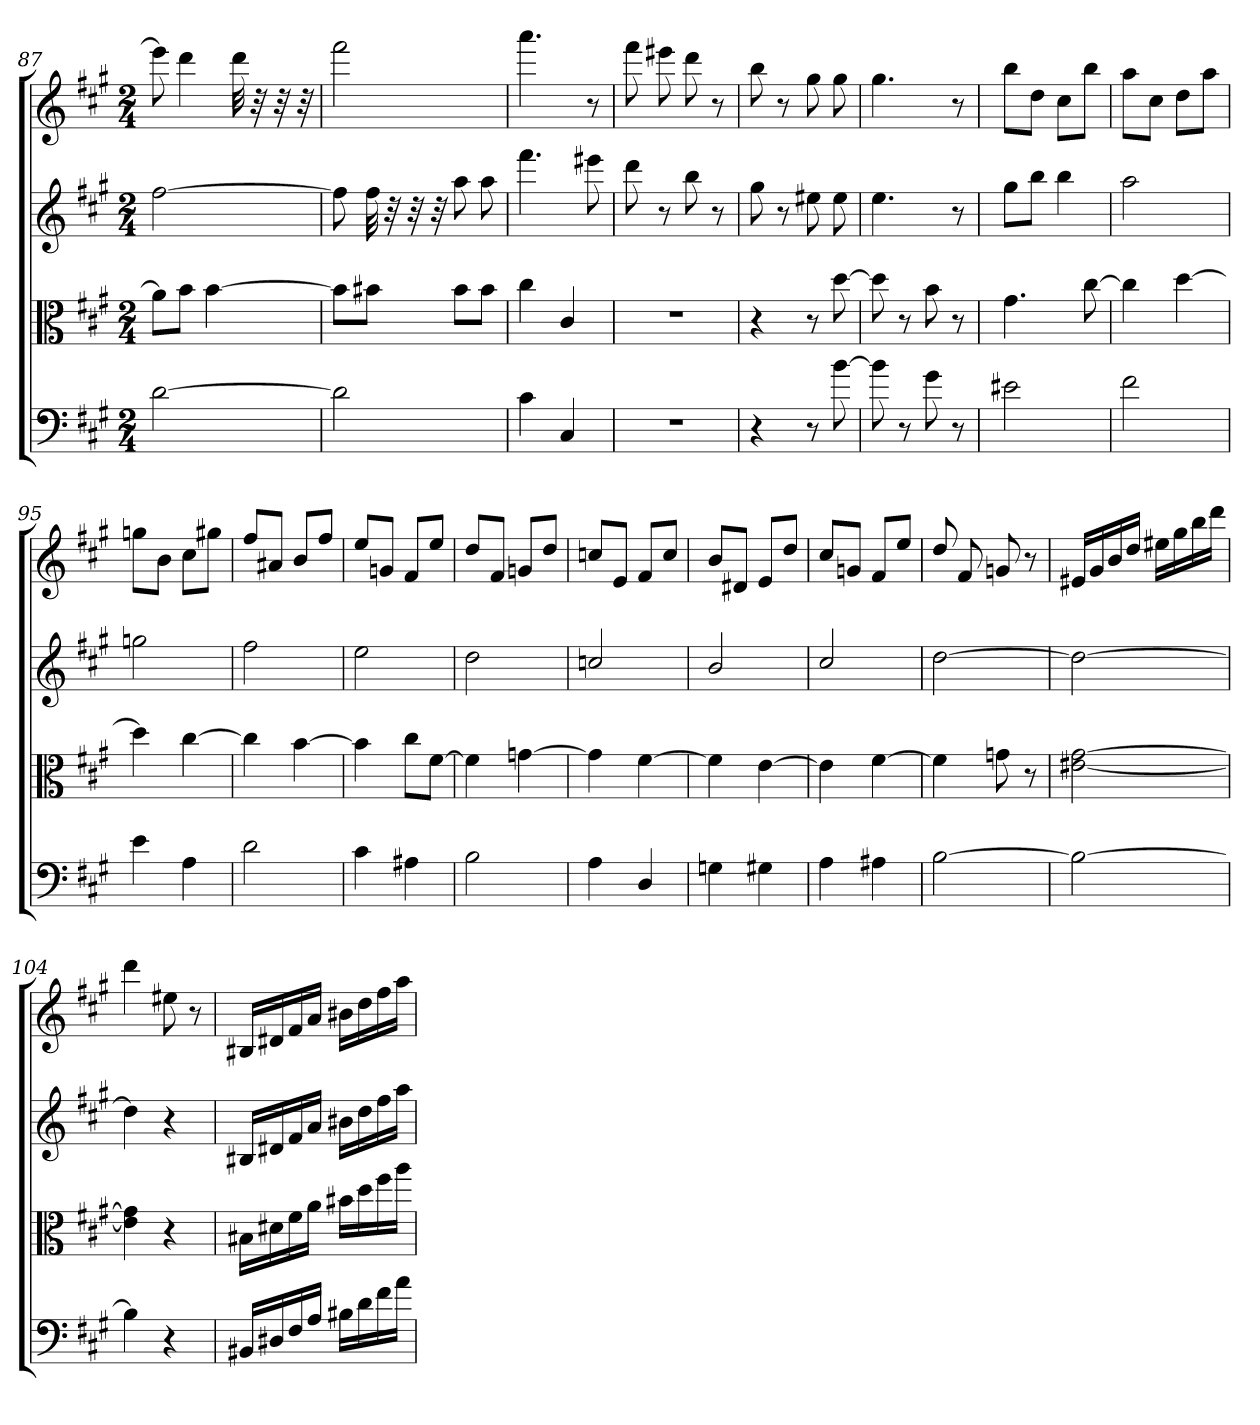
**kern	**kern	**kern	**kern
*part4	*part3	*part2	*part1
*staff4	*staff3	*staff2	*staff1
*clefF4	*clefC3	*clefG2	*clefG2
*k[f#c#g#]	*k[f#c#g#]	*k[f#c#g#]	*k[f#c#g#]
*f#:	*f#:	*f#:	*f#:
*M2/4	*M2/4	*M2/4	*M2/4
=87	=87	=87	=87
[2d\	8a#\L]	[2ff#\	8eee\]
.	8b\J	.	4ddd\
.	[4b\	.	.
.	.	.	32ddd\
.	.	.	32r
.	.	.	32r
.	.	.	32r
=88	=88	=88	=88
2d\]	8b\L]	8ff#\]	2fff#\
.	8b#X\J	32ff#\	.
.	.	32r	.
.	.	32r	.
.	.	32r	.
.	8b#\L	8aa\	.
.	8b#\J	8aa\	.
=89	=89	=89	=89
4c#\	4cc#\	4.fff#\	4.aaa\
4C#/	4c#/	.	.
.	.	8eee#X\	8r
=90	=90	=90	=90
2r	2r	8ddd\	8fff#\
.	.	8r	8eee#X\
.	.	8bb\	8ddd\
.	.	8r	8r
=91	=91	=91	=91
4r	4r	8gg#\	8bb\
.	.	8r	8r
8r	8r	8ee#X\	8gg#\
[8b\	[8dd\	8ee#\	8gg#\
=92	=92	=92	=92
8b\]	8dd\]	4.ee\	4.gg#\
8r	8r	.	.
8g#\	8b\	.	.
8r	8r	8r	8r
=93	=93	=93	=93
2e#X\	4.g#\	8gg#\L	8bb\L
.	.	8bb\J	8dd\J
.	.	4bb\	8cc#\L
.	[8cc#\	.	8bb\J
=94	=94	=94	=94
2f#\	4cc#\]	2aa\	8aa\L
.	.	.	8cc#\J
.	[4dd\	.	8dd\L
.	.	.	8aa\J
=95	=95	=95	=95
4e\	4dd\]	2ggn\	8ggn\L
.	.	.	8b\J
4A\	[4cc#\	.	8cc#\L
.	.	.	8gg#X\J
=96	=96	=96	=96
2d\	4cc#\]	2ff#\	8ff#/L
.	.	.	8a#X/J
.	[4b\	.	8b/L
.	.	.	8ff#/J
=97	=97	=97	=97
4c#\	4b\]	2ee\	8ee/L
.	.	.	8gn/J
4A#X\	8cc#\L	.	8f#/L
.	[8f#\J	.	8ee/J
=98	=98	=98	=98
2B\	4f#\]	2dd\	8dd/L
.	.	.	8f#/J
.	[4gn\	.	8gn/L
.	.	.	8dd/J
=99	=99	=99	=99
4A\	4g\]	2ccn/	8ccn/L
.	.	.	8e/J
4D/	[4f#\	.	8f#/L
.	.	.	8cc/J
=100	=100	=100	=100
4Gn\	4f#\]	2b/	8b/L
.	.	.	8d#X/J
4G#X\	[4e\	.	8e/L
.	.	.	8dd/J
=101	=101	=101	=101
4A\	4e\]	2cc#/	8cc#/L
.	.	.	8gn/J
4A#X\	[4f#\	.	8f#/L
.	.	.	8ee/J
=102	=102	=102	=102
[2B\	4f#\]	[2dd\	8dd/
.	.	.	8f#/
.	8gn\	.	8gn/
.	8r	.	8r
=103	=103	=103	=103
2B\_	[2e#X\ [2g#\	2dd\_	16e#X/LL
.	.	.	16g#/
.	.	.	16b/
.	.	.	16dd/JJ
.	.	.	16ee#X\LL
.	.	.	16gg#\
.	.	.	16bb\
.	.	.	16ddd\JJ
=104	=104	=104	=104
4B\]	4e#]\ 4g#]\	4dd\]	4ddd\
4r	4r	4r	8ee#X\
.	.	.	8r
=105	=105	=105	=105
16BB#X/LL	16B#X\LL	16B#X/LL	16B#X/LL
16D#X/	16d#X\	16d#X/	16d#X/
16F#/	16f#\	16f#/	16f#/
16A/JJ	16a\JJ	16a/JJ	16a/JJ
16B#X\LL	16b#X\LL	16b#X\LL	16b#X\LL
16d\	16dd\	16dd\	16dd\
16f#\	16ff#\	16ff#\	16ff#\
16a\JJ	16aa\JJ	16aa\JJ	16aa\JJ
=	=	=	=
*-	*-	*-	*-
